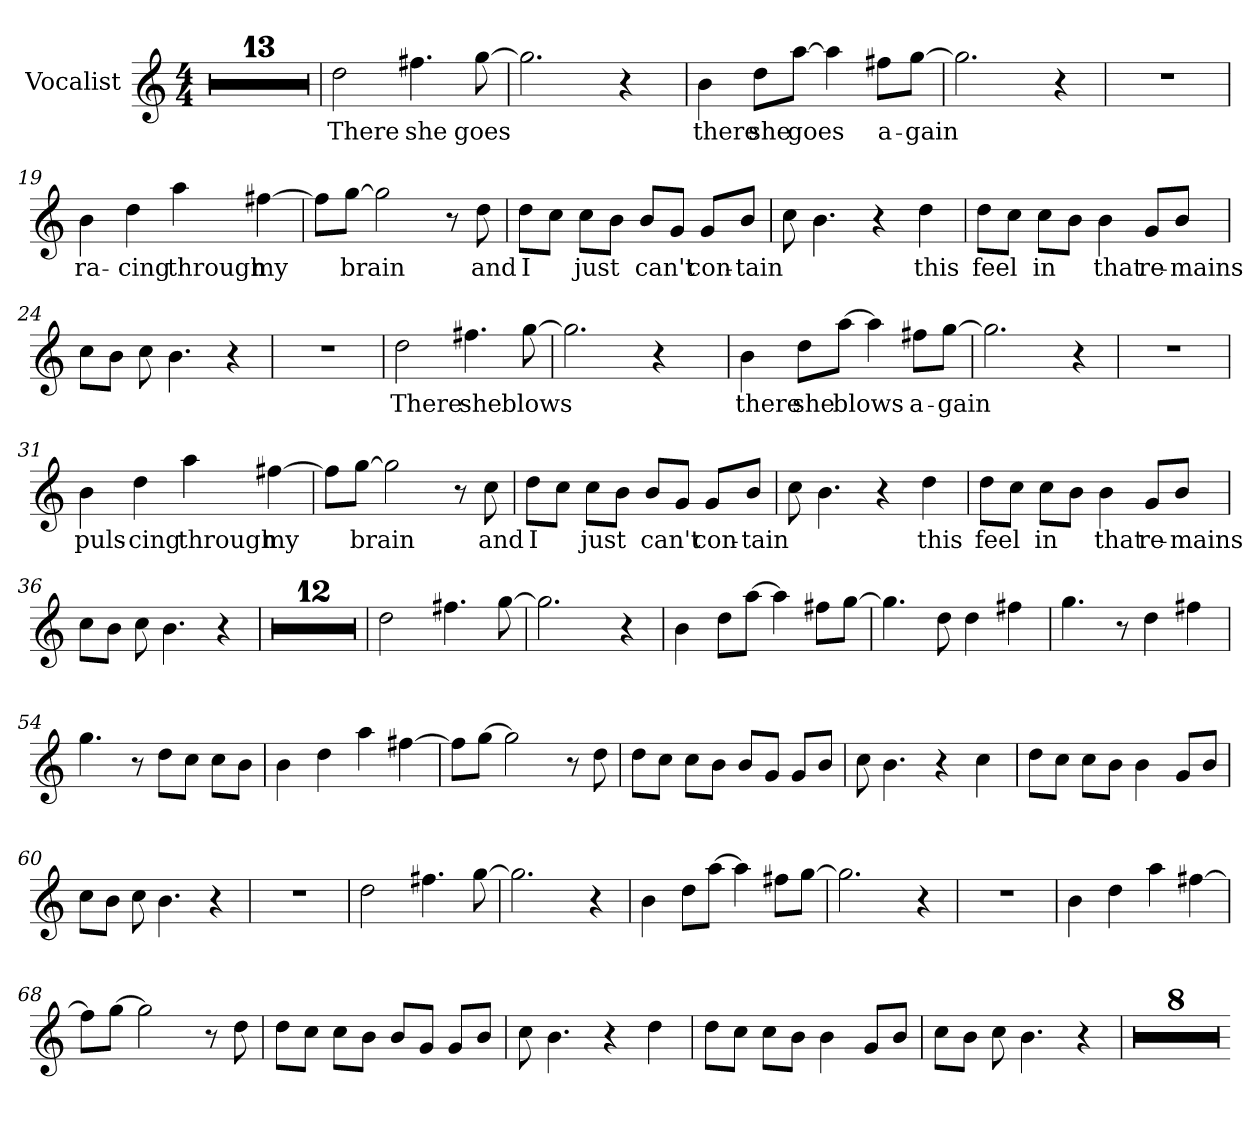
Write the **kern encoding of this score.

**kern	**text
*part1	*part1
*staff1	*staff1
*I"Vocalist	*
*clefG2	*
*M4/4	*
=1	=1
*clefG2	*
*M4/4	*
1r	.
=2	=2
1r	.
=3	=3
1r	.
=4	=4
1r	.
=5	=5
1r	.
=6	=6
1r	.
=7	=7
1r	.
=8	=8
1r	.
=9	=9
1r	.
=10	=10
1r	.
=11	=11
1r	.
=12	=12
1r	.
=13	=13
1r	.
=14	=14
2dd	There
4.ff#X	she
[8gg	goes
=15	=15
2.gg]	_
4r	.
=16	=16
4b	there
8dd\L	she
[8aa\J	goes
4aa]	_
8ff#X\L	a-
[8gg\J	-gain
=17	=17
2.gg]	_
4r	.
=18	=18
1r	.
=19	=19
4b	ra-
4dd	-cing
4aa	through
[4ff#X	my
=20	=20
8ff#\L]	_
[8gg\J	brain
2gg]	_
8r	.
8dd	and
=21	=21
8dd\L	I
8cc\J	_
8cc\L	just
8b\J	_
8b/L	can't
8g/J	_
8g/L	con-
8b/J	-tain
=22	=22
8cc	_
4.b	_
4r	.
4dd	this
=23	=23
8dd\L	feel-
8cc\J	_
8cc\L	-in
8b\J	_
4b	that
8g/L	re-
8b/J	-mains
=24	=24
8cc\L	_
8b\J	_
8cc	_
4.b	_
4r	.
=25	=25
1r	.
=26	=26
2dd	There
4.ff#X	she
[8gg	blows
=27	=27
2.gg]	_
4r	.
=28	=28
4b	there
8dd\L	she
[8aa\J	blows
4aa]	_
8ff#X\L	a-
[8gg\J	-gain
=29	=29
2.gg]	_
4r	.
=30	=30
1r	.
=31	=31
4b	puls-
4dd	-cing
4aa	through
[4ff#X	my
=32	=32
8ff#\L]	_
[8gg\J	brain
2gg]	_
8r	.
8cc	and
=33	=33
8dd\L	I
8cc\J	_
8cc\L	just
8b\J	_
8b/L	can't
8g/J	_
8g/L	con-
8b/J	-tain
=34	=34
8cc	_
4.b	_
4r	.
4dd	this
=35	=35
8dd\L	feel-
8cc\J	_
8cc\L	-in
8b\J	_
4b	that
8g/L	re-
8b/J	-mains
=36	=36
8cc\L	_
8b\J	_
8cc	_
4.b	_
4r	.
=37	=37
1r	.
=38	=38
1r	.
=39	=39
1r	.
=40	=40
1r	.
=41	=41
1r	.
=42	=42
1r	.
=43	=43
1r	.
=44	=44
1r	.
=45	=45
1r	.
=46	=46
1r	.
=47	=47
1r	.
=48	=48
1r	.
=49	=49
2dd	_
4.ff#X	_
[8gg	_
=50	=50
2.gg]	_
4r	.
=51	=51
4b	_
8dd\L	_
[8aa\J	_
4aa]	_
8ff#X\L	_
[8gg\J	_
=52	=52
4.gg]	_
8dd	_
4dd	_
4ff#X	_
=53	=53
4.gg	_
8r	.
4dd	_
4ff#X	_
=54	=54
4.gg	_
8r	.
8dd\L	_
8cc\J	_
8cc\L	_
8b\J	_
=55	=55
4b	_
4dd	_
4aa	_
[4ff#X	_
=56	=56
8ff#\L]	_
[8gg\J	_
2gg]	_
8r	.
8dd	_
=57	=57
8dd\L	_
8cc\J	_
8cc\L	_
8b\J	_
8b/L	_
8g/J	_
8g/L	_
8b/J	_
=58	=58
8cc	_
4.b	_
4r	.
4cc	_
=59	=59
8dd\L	_
8cc\J	_
8cc\L	_
8b\J	_
4b	_
8g/L	_
8b/J	_
=60	=60
8cc\L	_
8b\J	_
8cc	_
4.b	_
4r	.
=61	=61
1r	.
=62	=62
2dd	_
4.ff#X	_
[8gg	_
=63	=63
2.gg]	_
4r	.
=64	=64
4b	_
8dd\L	_
[8aa\J	_
4aa]	_
8ff#X\L	_
[8gg\J	_
=65	=65
2.gg]	_
4r	.
=66	=66
1r	.
=67	=67
4b	_
4dd	_
4aa	_
[4ff#X	_
=68	=68
8ff#\L]	_
[8gg\J	_
2gg]	_
8r	.
8dd	_
=69	=69
8dd\L	_
8cc\J	_
8cc\L	_
8b\J	_
8b/L	_
8g/J	_
8g/L	_
8b/J	_
=70	=70
8cc	_
4.b	_
4r	.
4dd	_
=71	=71
8dd\L	_
8cc\J	_
8cc\L	_
8b\J	_
4b	_
8g/L	_
8b/J	_
=72	=72
8cc\L	_
8b\J	_
8cc	_
4.b	_
4r	.
=73	=73
1r	.
=74	=74
1r	.
=75	=75
1r	.
=76	=76
1r	.
=77	=77
1r	.
=78	=78
1r	.
=79	=79
1r	.
=80	=80
1r	.
=-	=-
*-	*-
